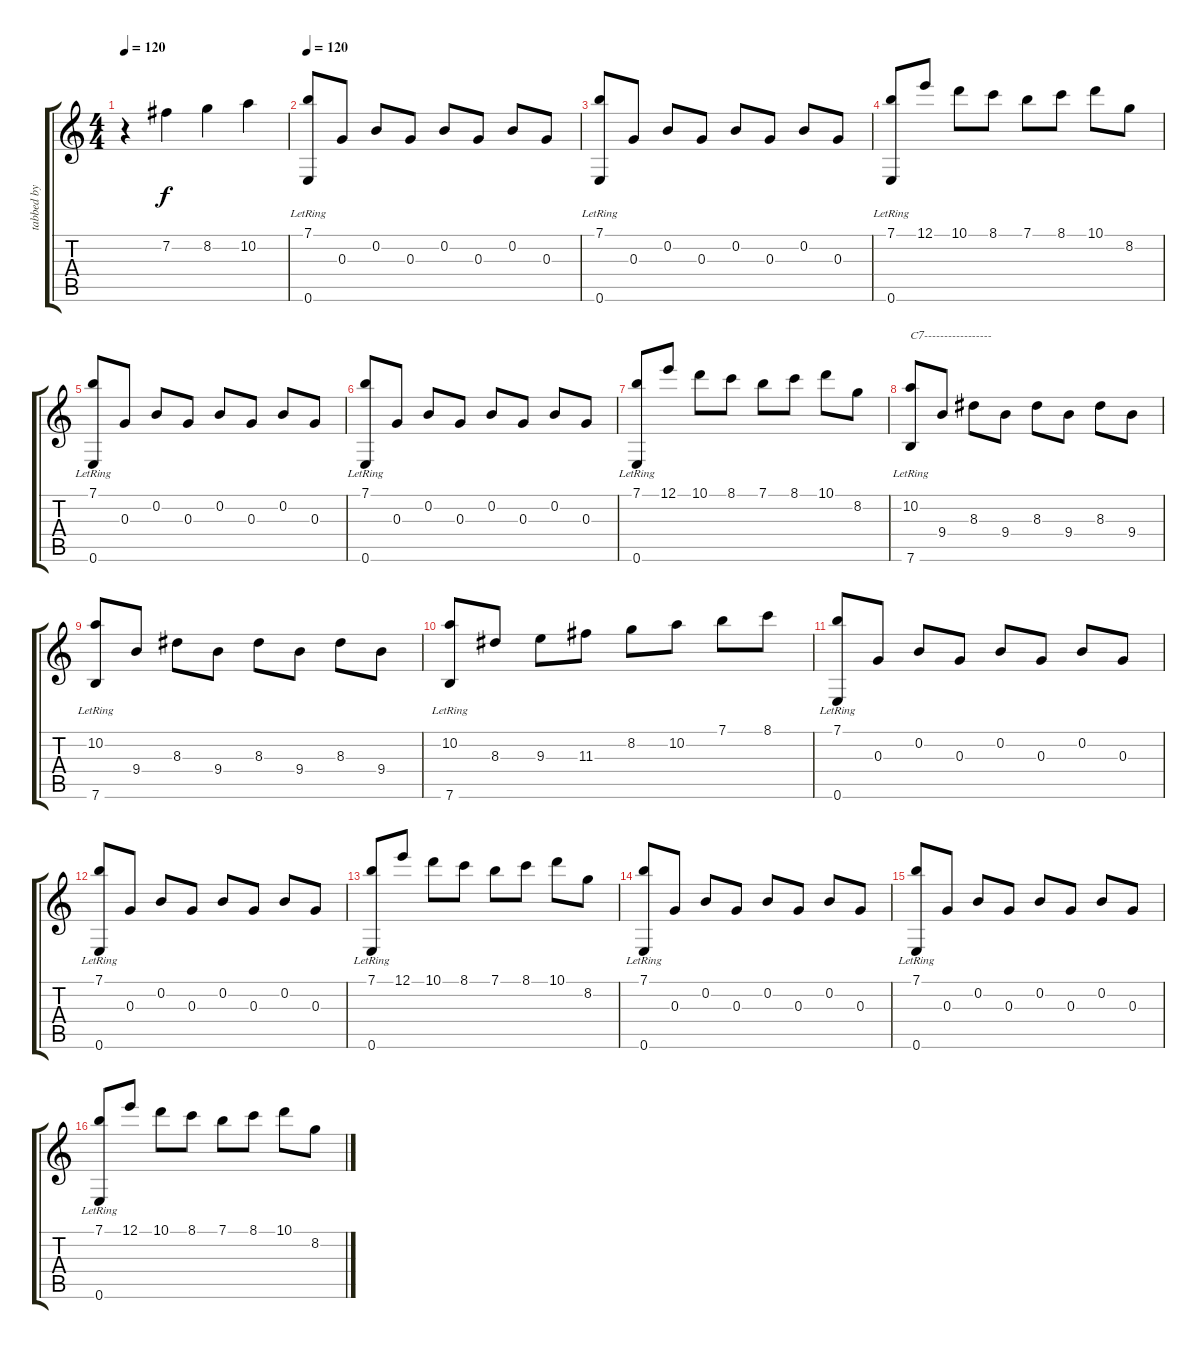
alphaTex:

\track ("tabbed by Bin Sun" "tabbed by ") {instrument acousticguitarnylon}
\staff {score tabs}
\tuning (E4 B3 G3 D3 A2 E2) {hide}
\ts (4 4)
\tempo 120
\tempo 60
\tempo 120
\clef g2
\ks c
r.4{dy f instrument acousticguitarnylon} 7.2.4 8.2.4 10.2.4 |
\tempo 120
(7.1{lr} 0.6{lr}).8 0.3.8 0.2.8 0.3.8 0.2.8 0.3.8 0.2.8 0.3.8 |
(7.1{lr} 0.6{lr}).8 0.3.8 0.2.8 0.3.8 0.2.8 0.3.8 0.2.8 0.3.8 |
(7.1 0.6{lr}).8 12.1.8 10.1.8 8.1.8 7.1.8 8.1.8 10.1.8 8.2.8 |
(7.1{lr} 0.6{lr}).8 0.3.8 0.2.8 0.3.8 0.2.8 0.3.8 0.2.8 0.3.8 |
(7.1{lr} 0.6{lr}).8 0.3.8 0.2.8 0.3.8 0.2.8 0.3.8 0.2.8 0.3.8 |
(7.1{lr} 0.6{lr}).8 12.1.8 10.1.8 8.1.8 7.1.8 8.1.8 10.1.8 8.2.8 |
(10.2{lr} 7.6{lr}).8{txt "C7-----------------"} 9.4.8 8.3.8 9.4.8 8.3.8 9.4.8 8.3.8 9.4.8 |
(10.2{lr} 7.6{lr}).8 9.4.8 8.3.8 9.4.8 8.3.8 9.4.8 8.3.8 9.4.8 |
(10.2{lr} 7.6{lr}).8 8.3.8 9.3.8 11.3.8 8.2.8 10.2.8 7.1.8 8.1.8 |
(7.1{lr} 0.6{lr}).8 0.3.8 0.2.8 0.3.8 0.2.8 0.3.8 0.2.8 0.3.8 |
(7.1{lr} 0.6{lr}).8 0.3.8 0.2.8 0.3.8 0.2.8 0.3.8 0.2.8 0.3.8 |
(7.1 0.6{lr}).8 12.1.8 10.1.8 8.1.8 7.1.8 8.1.8 10.1.8 8.2.8 |
(7.1{lr} 0.6{lr}).8 0.3.8 0.2.8 0.3.8 0.2.8 0.3.8 0.2.8 0.3.8 |
(7.1{lr} 0.6{lr}).8 0.3.8 0.2.8 0.3.8 0.2.8 0.3.8 0.2.8 0.3.8 |
(7.1{lr} 0.6{lr}).8 12.1.8 10.1.8 8.1.8 7.1.8 8.1.8 10.1.8 8.2.8
